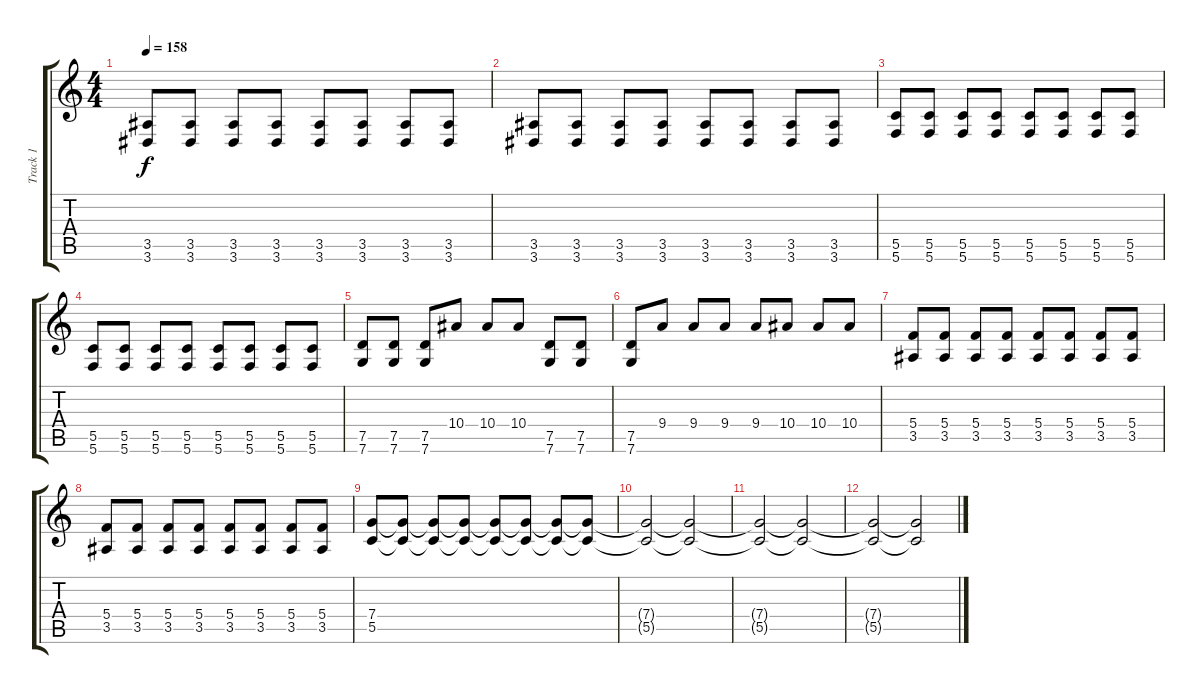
\track ("Track 1" "Track 1") {instrument distortionguitar}
\staff {score tabs}
\tuning (D4 A3 F3 C3 G2 C2) {hide}
\ts (4 4)
\tempo 158
\clef g2
\ks c
(3.5 3.6).8{dy f} (3.5 3.6).8 (3.5 3.6).8 (3.5 3.6).8 (3.5 3.6).8 (3.5 3.6).8 (3.5 3.6).8 (3.5 3.6).8 |
(3.5 3.6).8 (3.5 3.6).8 (3.5 3.6).8 (3.5 3.6).8 (3.5 3.6).8 (3.5 3.6).8 (3.5 3.6).8 (3.5 3.6).8 |
(5.5 5.6).8 (5.5 5.6).8 (5.5 5.6).8 (5.5 5.6).8 (5.5 5.6).8 (5.5 5.6).8 (5.5 5.6).8 (5.5 5.6).8 |
(5.5 5.6).8 (5.5 5.6).8 (5.5 5.6).8 (5.5 5.6).8 (5.5 5.6).8 (5.5 5.6).8 (5.5 5.6).8 (5.5 5.6).8 |
(7.5 7.6).8 (7.5 7.6).8 (7.5 7.6).8 10.4.8 10.4.8 10.4.8 (7.5 7.6).8 (7.5 7.6).8 |
(7.5 7.6).8 9.4.8 9.4.8 9.4.8 9.4.8 10.4.8 10.4.8 10.4.8 |
(5.4 3.5).8 (5.4 3.5).8 (5.4 3.5).8 (5.4 3.5).8 (5.4 3.5).8 (5.4 3.5).8 (5.4 3.5).8 (5.4 3.5).8 |
(5.4 3.5).8 (5.4 3.5).8 (5.4 3.5).8 (5.4 3.5).8 (5.4 3.5).8 (5.4 3.5).8 (5.4 3.5).8 (5.4 3.5).8 |
(7.4 5.5).8 (7.4{t} 5.5{t}).8 (7.4{t} 5.5{t}).8 (7.4{t} 5.5{t}).8 (7.4{t} 5.5{t}).8{volume 14} (7.4{t} 5.5{t}).8 (7.4{t} 5.5{t}).8 (7.4{t} 5.5{t}).8 |
(7.4{t} 5.5{t}).2{volume 13} (7.4{t} 5.5{t}).2{volume 12} |
(7.4{t} 5.5{t}).2{volume 11} (7.4{t} 5.5{t}).2{volume 10} |
(7.4{t} 5.5{t}).2{volume 9} (7.4{t} 5.5{t}).2{volume 8}
